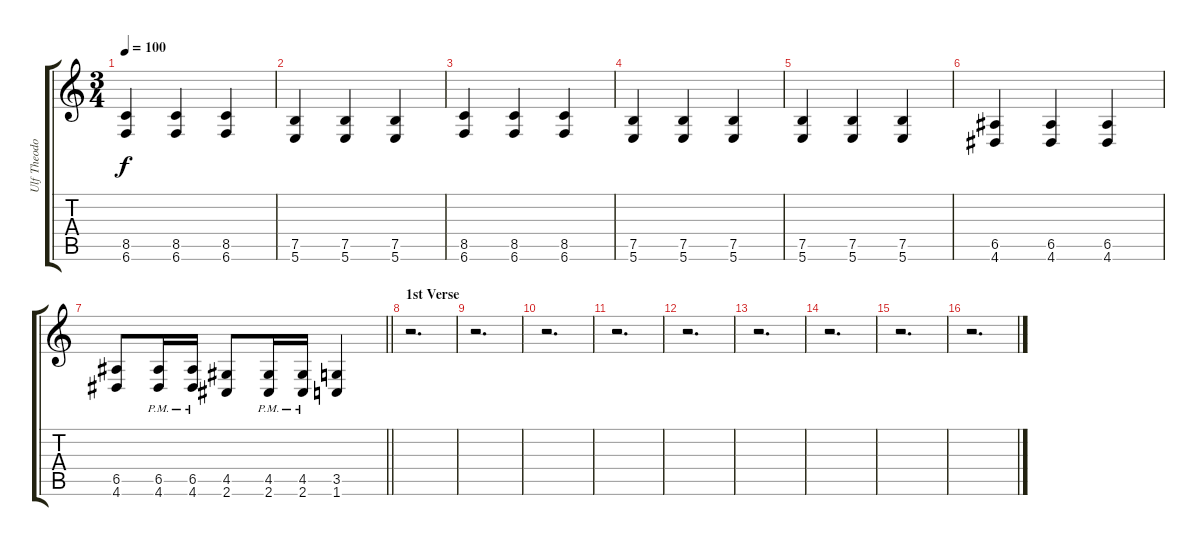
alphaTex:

\track ("Ulf Theodor Schwadorf (Rythm Guitar)" "Ulf Theodo") {instrument distortionguitar}
\staff {score tabs}
\tuning (B3 Gb3 D3 A2 E2 B1) {hide}
\ts (3 4)
\tempo 100
\clef g2
\ks c
(8.5 6.6).4{dy f} (8.5 6.6).4 (8.5 6.6).4 |
(7.5 5.6).4 (7.5 5.6).4 (7.5 5.6).4 |
(8.5 6.6).4 (8.5 6.6).4 (8.5 6.6).4 |
(7.5 5.6).4 (7.5 5.6).4 (7.5 5.6).4 |
(7.5 5.6).4 (7.5 5.6).4 (7.5 5.6).4 |
(6.5 4.6).4 (6.5 4.6).4 (6.5 4.6).4 |
\barLineRight lightlight
(6.5 4.6).8 (6.5{pm} 4.6{pm}).16 (6.5{pm} 4.6{pm}).16 (4.5 2.6).8 (4.5{pm} 2.6{pm}).16 (4.5{pm} 2.6{pm}).16 (3.5 1.6).4 |
\section ("" "1st Verse")
r.2{d} |
r.2{d} |
r.2{d} |
r.2{d} |
r.2{d} |
r.2{d} |
r.2{d} |
r.2{d} |
r.2{d}
